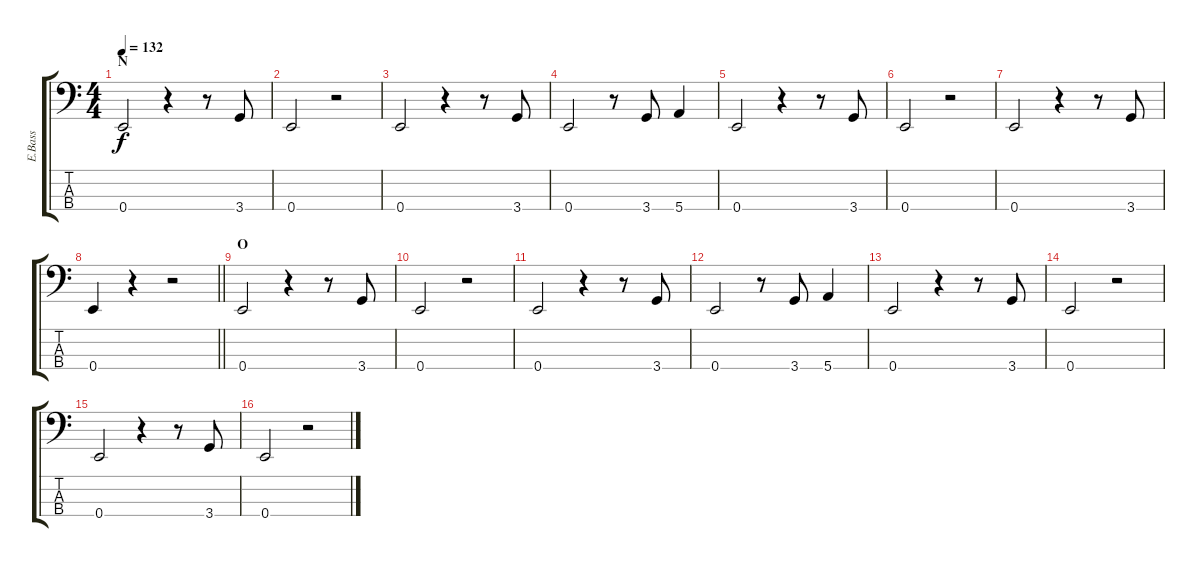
\track ("E.Bass" "E.Bass") {instrument electricbassfinger}
\staff {score tabs}
\tuning (G2 D2 A1 E1) {hide}
\ts (4 4)
\section ("" "N")
\tempo 132
\clef f4
\ks c
0.4.2{dy f} r.4 r.8 3.4.8 |
0.4.2 r.2 |
0.4.2 r.4 r.8 3.4.8 |
0.4.2 r.8 3.4.8 5.4.4 |
0.4.2 r.4 r.8 3.4.8 |
0.4.2 r.2 |
0.4.2 r.4 r.8 3.4.8 |
\barLineRight lightlight
0.4.4 r.4 r.2 |
\section ("" "O")
0.4.2 r.4 r.8 3.4.8 |
0.4.2 r.2 |
0.4.2 r.4 r.8 3.4.8 |
0.4.2 r.8 3.4.8 5.4.4 |
0.4.2 r.4 r.8 3.4.8 |
0.4.2 r.2 |
0.4.2 r.4 r.8 3.4.8 |
0.4.2 r.2
